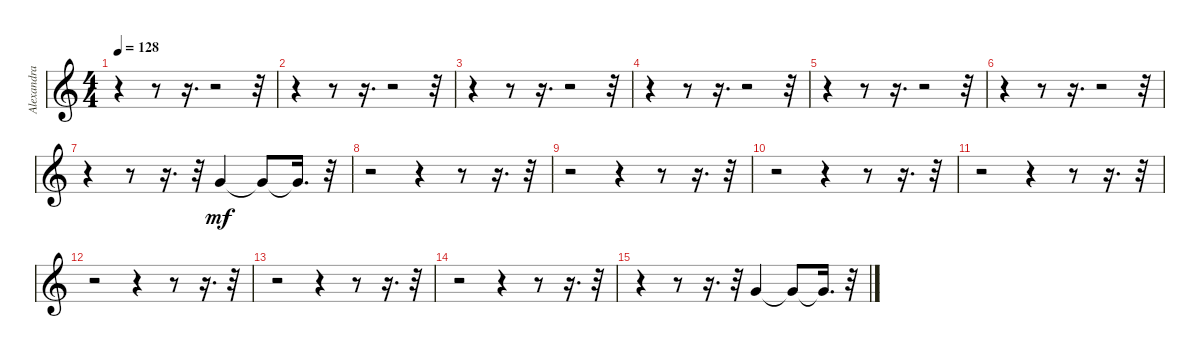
\track ("Alexandra Stan - Mr Saxobeat" "Alexandra ") {instrument reversecymbal}
\staff {score}
\tuning (E4 B3 G3 D3 A2 E2 B1) {hide}
\ts (4 4)
\tempo 128
\clef g2
\ks c
r.4{dy mf} r.8 r.16{d} r.2 r.32 |
r.4 r.8 r.16{d} r.2 r.32 |
r.4 r.8 r.16{d} r.2 r.32 |
r.4 r.8 r.16{d} r.2 r.32 |
r.4 r.8 r.16{d} r.2 r.32 |
r.4 r.8 r.16{d} r.2 r.32 |
r.4 r.8 r.16{d} r.32 3.1.4 3.1{t}.8 3.1{t}.16{d} r.32 |
r.2 r.4 r.8 r.16{d} r.32 |
r.2 r.4 r.8 r.16{d} r.32 |
r.2 r.4 r.8 r.16{d} r.32 |
r.2 r.4 r.8 r.16{d} r.32 |
r.2 r.4 r.8 r.16{d} r.32 |
r.2 r.4 r.8 r.16{d} r.32 |
r.2 r.4 r.8 r.16{d} r.32 |
r.4 r.8 r.16{d} r.32 3.1.4 3.1{t}.8 3.1{t}.16{d} r.32
